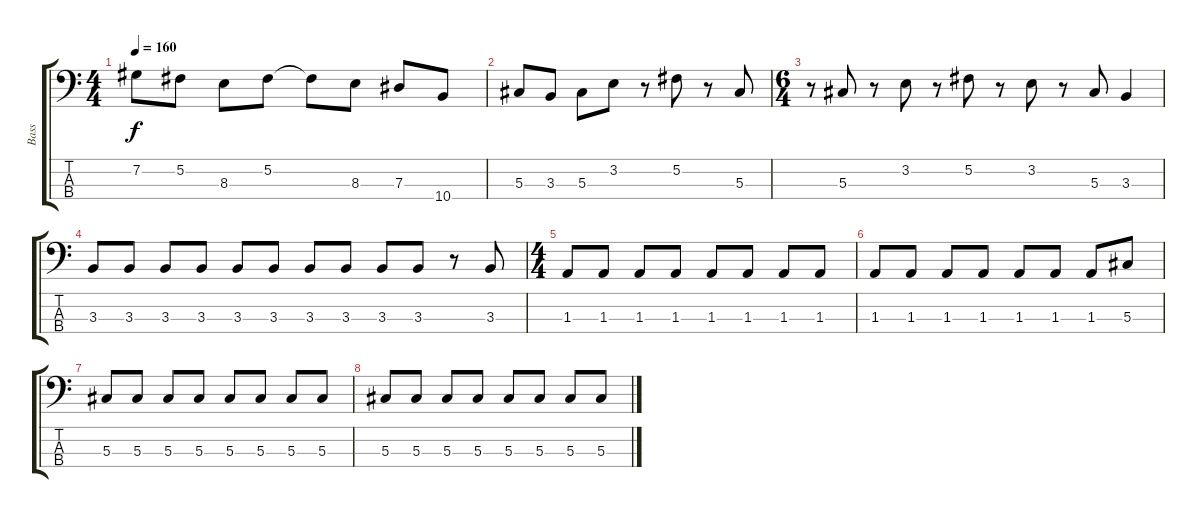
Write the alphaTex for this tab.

\track ("Bass" "Bass") {instrument electricbasspick}
\staff {score tabs}
\tuning (Gb2 Db2 Ab1 Db1) {hide}
\ts (4 4)
\tempo 160
\clef f4
\ks c
7.2{t}.8{dy f} 5.2.8 8.3.8 5.2.8 5.2{t}.8 8.3.8 7.3.8 10.4.8 |
5.3.8 3.3.8 5.3.8 3.2.8 r.8 5.2.8 r.8 5.3.8 |
\ts (6 4)
r.8 5.3.8 r.8 3.2.8 r.8 5.2.8 r.8 3.2.8 r.8 5.3.8 3.3.4 |
3.3.8 3.3.8 3.3.8 3.3.8 3.3.8 3.3.8 3.3.8 3.3.8 3.3.8 3.3.8 r.8 3.3.8 |
\ts (4 4)
1.3.8 1.3.8 1.3.8 1.3.8 1.3.8 1.3.8 1.3.8 1.3.8 |
1.3.8 1.3.8 1.3.8 1.3.8 1.3.8 1.3.8 1.3.8 5.3.8 |
5.3.8 5.3.8 5.3.8 5.3.8 5.3.8 5.3.8 5.3.8 5.3.8 |
5.3.8 5.3.8 5.3.8 5.3.8 5.3.8 5.3.8 5.3.8 5.3.8
